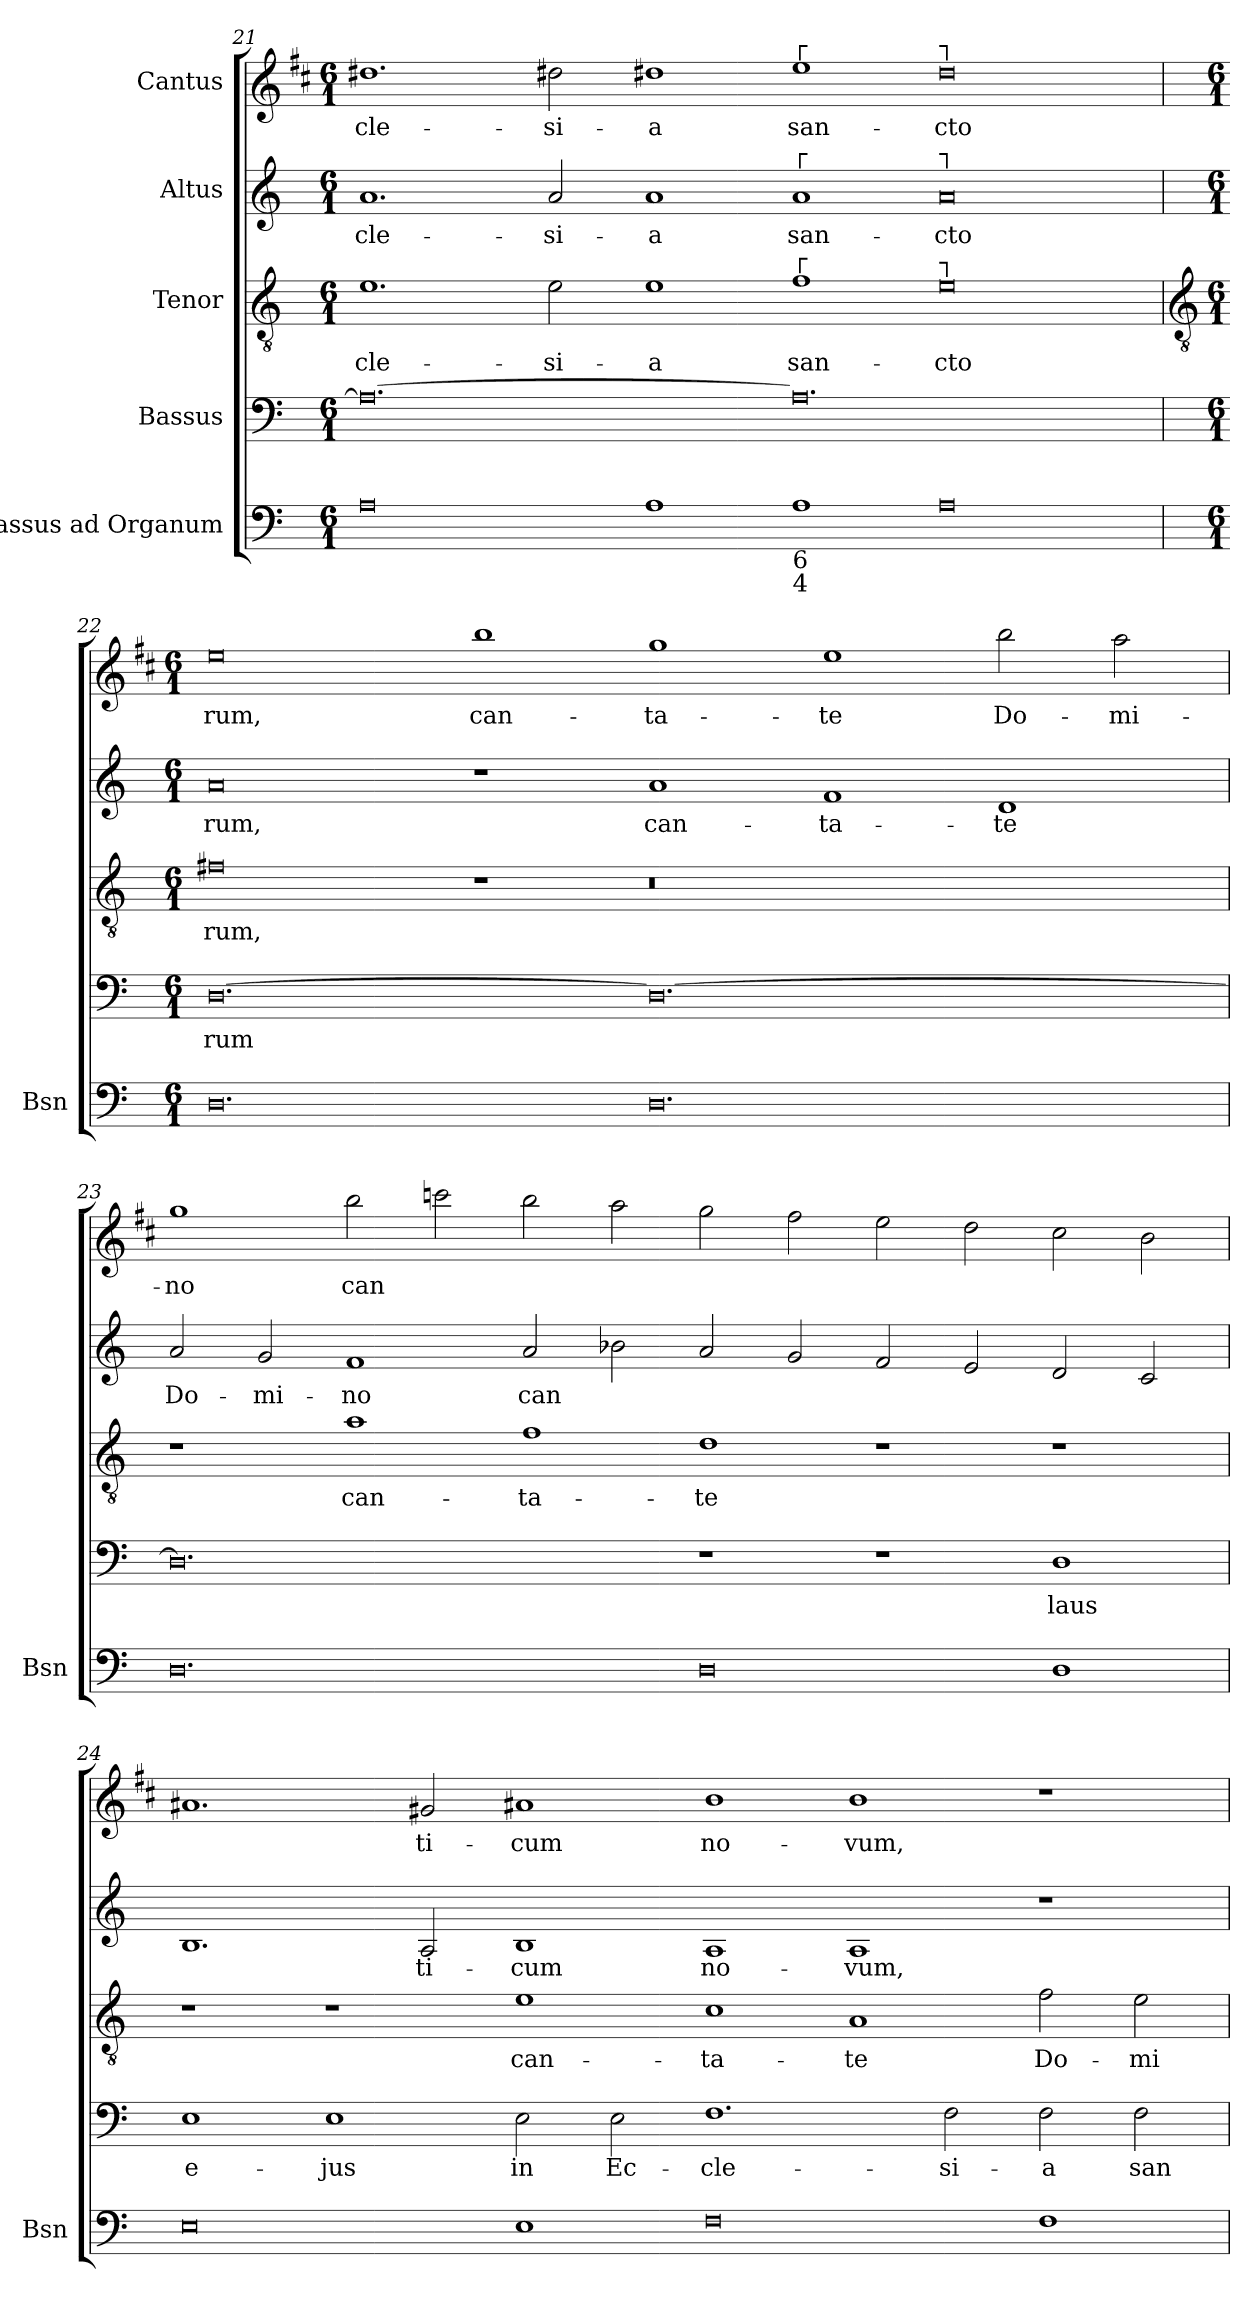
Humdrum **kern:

**kern	**kern	**text	**kern	**text	**kern	**text	**kern	**text
*part5	*part4	*part4	*part3	*part3	*part2	*part2	*part1	*part1
*staff5	*staff4	*staff4	*staff3	*staff3	*staff2	*staff2	*staff1	*staff1
*I"Bassus ad Organum	*I"Bassus	*	*I"Tenor	*	*I"Altus	*	*I"Cantus	*
*I'Bsn	*	*	*	*	*	*	*	*
*clefF4	*clefF4	*	*clefGv2	*	*clefG2	*	*clefG2	*
*	*	*	*	*	*	*	*ITrd1c2	*
*k[]	*k[]	*	*k[]	*	*k[]	*	*k[]	*
*C:	*C:	*	*C:	*	*C:	*	*C:	*
*M6/1	*M6/1	*	*M6/1	*	*M6/1	*	*M6/1	*
=21	=21	=21	=21	=21	=21	=21	=21	=21
!	!	!	!	!LO:LY:b	!	!LO:LY:b	!	!LO:LY:b
0A	0.A_	.	1.e	-cle-	1.a	-cle-	1.cc#X	-cle-
!	!	!	!	!LO:LY:b	!	!LO:LY:b	!	!LO:LY:b
.	.	.	2e	-si-	2a	-si-	2cc#X	-si-
!	!	!	!	!LO:LY:b	!	!LO:LY:b	!	!LO:LY:b
1A	.	.	1e	-a	1a	-a	1cc#X	-a
!	!	!	!	!	!	!	!LO:TX:a:t=┌	!
!	!	!	!	!	!LO:TX:a:t=┌	!	!	!
!	!	!	!LO:TX:a:t=┌	!	!	!	!	!
!LO:TX:b:t=6\n4	!	!	!	!	!	!	!	!
!	!	!	!	!LO:LY:b	!	!LO:LY:b	!	!LO:LY:b
1A	0.A]	.	1f	san-	1a	san-	1dd	san-
!	!	!	!	!	!	!	!LO:TX:a:t=┐	!
!	!	!	!	!	!LO:TX:a:t=┐	!	!	!
!	!	!	!LO:TX:a:t=┐	!	!	!	!	!
!	!	!	!	!LO:LY:b	!	!LO:LY:b	!	!LO:LY:b
0A	.	.	0e	-cto	0a	-cto	0cc#	-cto
!!LO:LB:g=z
=22	=22	=22	=22	=22	=22	=22	=22	=22
*	*	*	*clefGv2	*	*	*	*	*
*M6/1	*M6/1	*	*M6/1	*	*M6/1	*	*M6/1	*
!	!	!LO:LY:b	!	!LO:LY:b	!	!LO:LY:b	!	!LO:LY:b
0.D	[0.D	rum	0f#X	rum,	0a	rum,	0dd	rum,
!	!	!	!	!	!	!	!	!LO:LY:b
.	.	.	1r	.	1r	.	1aa	can-
!	!	!	!	!	!	!LO:LY:b	!	!LO:LY:b
0.D	0.D_	.	0.r	.	1a	can-	1ff	-ta-
!	!	!	!	!	!	!LO:LY:b	!	!LO:LY:b
.	.	.	.	.	1f	-ta-	1dd	-te
!	!	!	!	!	!	!LO:LY:b	!	!LO:LY:b
.	.	.	.	.	1d	-te	2aa	Do-
!	!	!	!	!	!	!	!	!LO:LY:b
.	.	.	.	.	.	.	2gg	-mi-
=23	=23	=23	=23	=23	=23	=23	=23	=23
!	!	!	!	!	!	!LO:LY:b	!	!LO:LY:b
0.D	0.D]	.	1r	.	2a	Do-	1ff	-no
!	!	!	!	!	!	!LO:LY:b	!	!
.	.	.	.	.	2g	-mi-	.	.
!	!	!	!	!LO:LY:b	!	!LO:LY:b	!	!LO:LY:b
.	.	.	1a	can-	1f	-no	2aa	can
.	.	.	.	.	.	.	2bb-X	.
!	!	!	!	!LO:LY:b	!	!LO:LY:b	!	!
.	.	.	1f	-ta-	2a	can	2aa	.
.	.	.	.	.	2b-X	.	2gg	.
!	!	!	!	!LO:LY:b	!	!	!	!
0D	1r	.	1d	-te	2a	.	2ff	.
.	.	.	.	.	2g	.	2ee	.
.	1r	.	1r	.	2f	.	2dd	.
.	.	.	.	.	2e	.	2cc	.
!	!	!LO:LY:b	!	!	!	!	!	!
1D	1D	laus	1r	.	2d	.	2b	.
.	.	.	.	.	2c	.	2a	.
=24	=24	=24	=24	=24	=24	=24	=24	=24
!	!	!LO:LY:b	!	!	!	!	!	!
0E	1E	e-	1r	.	1.B	.	1.g#X	.
!	!	!LO:LY:b	!	!	!	!	!	!
.	1E	-jus	1r	.	.	.	.	.
!	!	!	!	!	!	!LO:LY:b	!	!LO:LY:b
.	.	.	.	.	2A	ti-	2f#X	ti-
!	!	!LO:LY:b	!	!LO:LY:b	!	!LO:LY:b	!	!LO:LY:b
1E	2E	in	1e	can-	1B	-cum	1g#X	-cum
!	!	!LO:LY:b	!	!	!	!	!	!
.	2E	Ec-	.	.	.	.	.	.
!	!	!LO:LY:b	!	!LO:LY:b	!	!LO:LY:b	!	!LO:LY:b
0F	1.F	-cle-	1c	-ta-	1A	no-	1a	no-
!	!	!	!	!LO:LY:b	!	!LO:LY:b	!	!LO:LY:b
.	.	.	1A	-te	1A	-vum,	1a	-vum,
!	!	!LO:LY:b	!	!	!	!	!	!
.	2F	-si-	.	.	.	.	.	.
!	!	!LO:LY:b	!	!LO:LY:b	!	!	!	!
1F	2F	-a	2f	Do-	1r	.	1r	.
!	!	!LO:LY:b	!	!LO:LY:b	!	!	!	!
.	2F	san-	2e	-mi-	.	.	.	.
=	=	=	=	=	=	=	=	=
*-	*-	*-	*-	*-	*-	*-	*-	*-
